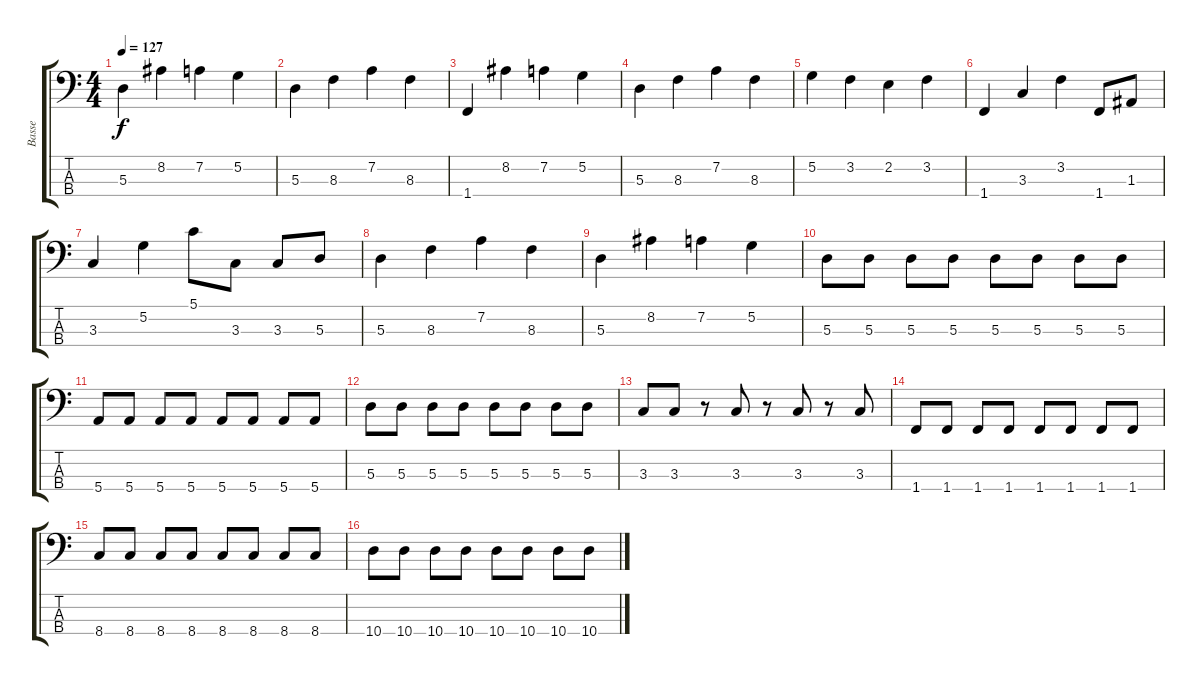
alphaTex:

\track ("Basse" "Basse") {instrument electricbassfinger}
\staff {score tabs}
\tuning (G2 D2 A1 E1) {hide}
\ts (4 4)
\tempo 127
\clef f4
\ks c
5.3.4{dy f} 8.2.4 7.2.4 5.2.4 |
5.3.4 8.3.4 7.2.4 8.3.4 |
1.4.4 8.2.4 7.2.4 5.2.4 |
5.3.4 8.3.4 7.2.4 8.3.4 |
5.2.4 3.2.4 2.2.4 3.2.4 |
1.4.4 3.3.4 3.2.4 1.4.8 1.3.8 |
3.3.4 5.2.4 5.1.8 3.3.8 3.3.8 5.3.8 |
5.3.4 8.3.4 7.2.4 8.3.4 |
5.3.4 8.2.4 7.2.4 5.2.4 |
5.3.8 5.3.8 5.3.8 5.3.8 5.3.8 5.3.8 5.3.8 5.3.8 |
5.4.8 5.4.8 5.4.8 5.4.8 5.4.8 5.4.8 5.4.8 5.4.8 |
5.3.8 5.3.8 5.3.8 5.3.8 5.3.8 5.3.8 5.3.8 5.3.8 |
3.3.8 3.3.8 r.8 3.3.8 r.8 3.3.8 r.8 3.3.8 |
1.4.8 1.4.8 1.4.8 1.4.8 1.4.8 1.4.8 1.4.8 1.4.8 |
8.4.8 8.4.8 8.4.8 8.4.8 8.4.8 8.4.8 8.4.8 8.4.8 |
10.4.8 10.4.8 10.4.8 10.4.8 10.4.8 10.4.8 10.4.8 10.4.8
